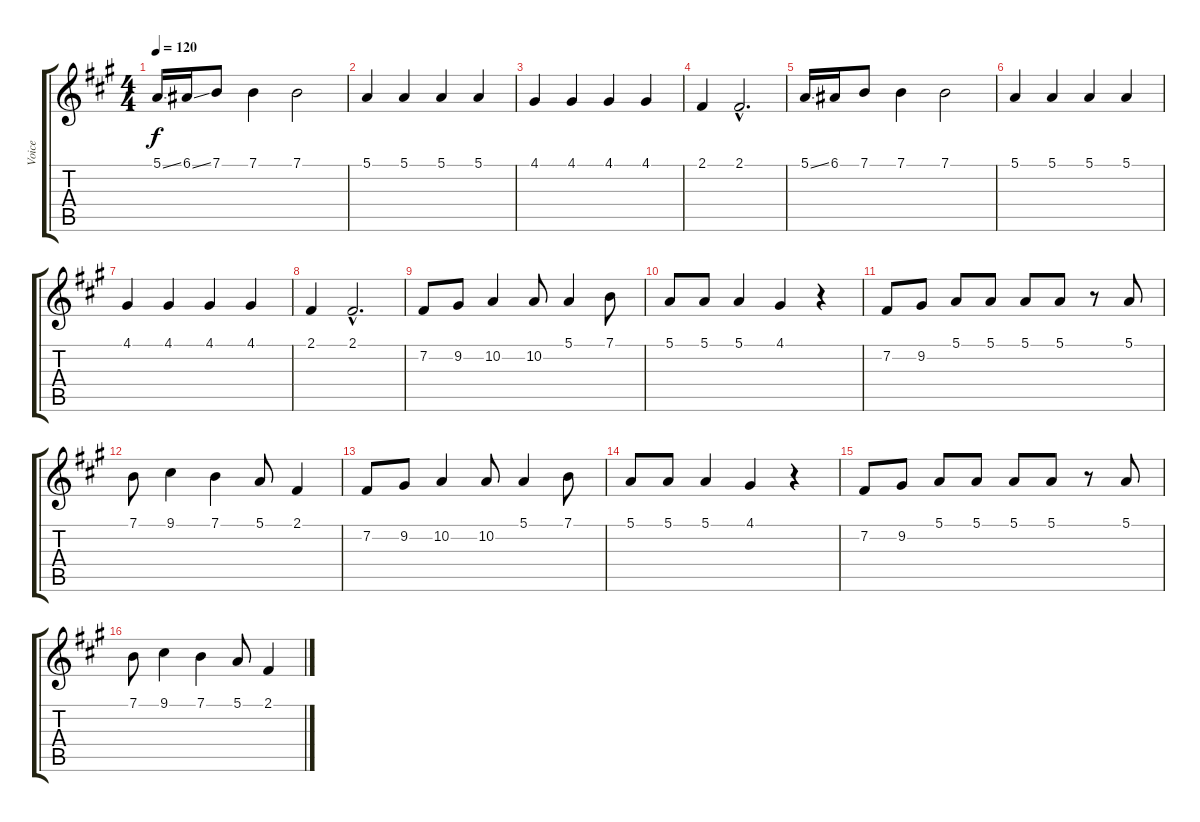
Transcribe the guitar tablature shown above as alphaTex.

\track ("Voice" "Voice") {instrument harmonica}
\staff {score tabs}
\tuning (E4 B3 G3 D3 A2 E2) {hide}
\ts (4 4)
\tempo 120
\clef g2
\ks f#minor
5.1{ss}.16{dy f} 6.1{ss}.16 7.1.8 7.1.4 7.1.2 |
5.1.4 5.1.4 5.1.4 5.1.4 |
4.1.4 4.1.4 4.1.4 4.1.4 |
2.1.4 2.1{hac}.2{d} |
5.1{ss}.16 6.1.16 7.1.8 7.1.4 7.1.2 |
5.1.4 5.1.4 5.1.4 5.1.4 |
4.1.4 4.1.4 4.1.4 4.1.4 |
2.1.4 2.1{hac}.2{d} |
7.2.8 9.2.8 10.2.4 10.2.8 5.1.4 7.1.8 |
5.1.8 5.1.8 5.1.4 4.1.4 r.4 |
7.2.8 9.2.8 5.1.8 5.1.8 5.1.8 5.1.8 r.8 5.1.8 |
7.1.8 9.1.4 7.1.4 5.1.8 2.1.4 |
7.2.8 9.2.8 10.2.4 10.2.8 5.1.4 7.1.8 |
5.1.8 5.1.8 5.1.4 4.1.4 r.4 |
7.2.8 9.2.8 5.1.8 5.1.8 5.1.8 5.1.8 r.8 5.1.8 |
7.1.8 9.1.4 7.1.4 5.1.8 2.1.4
